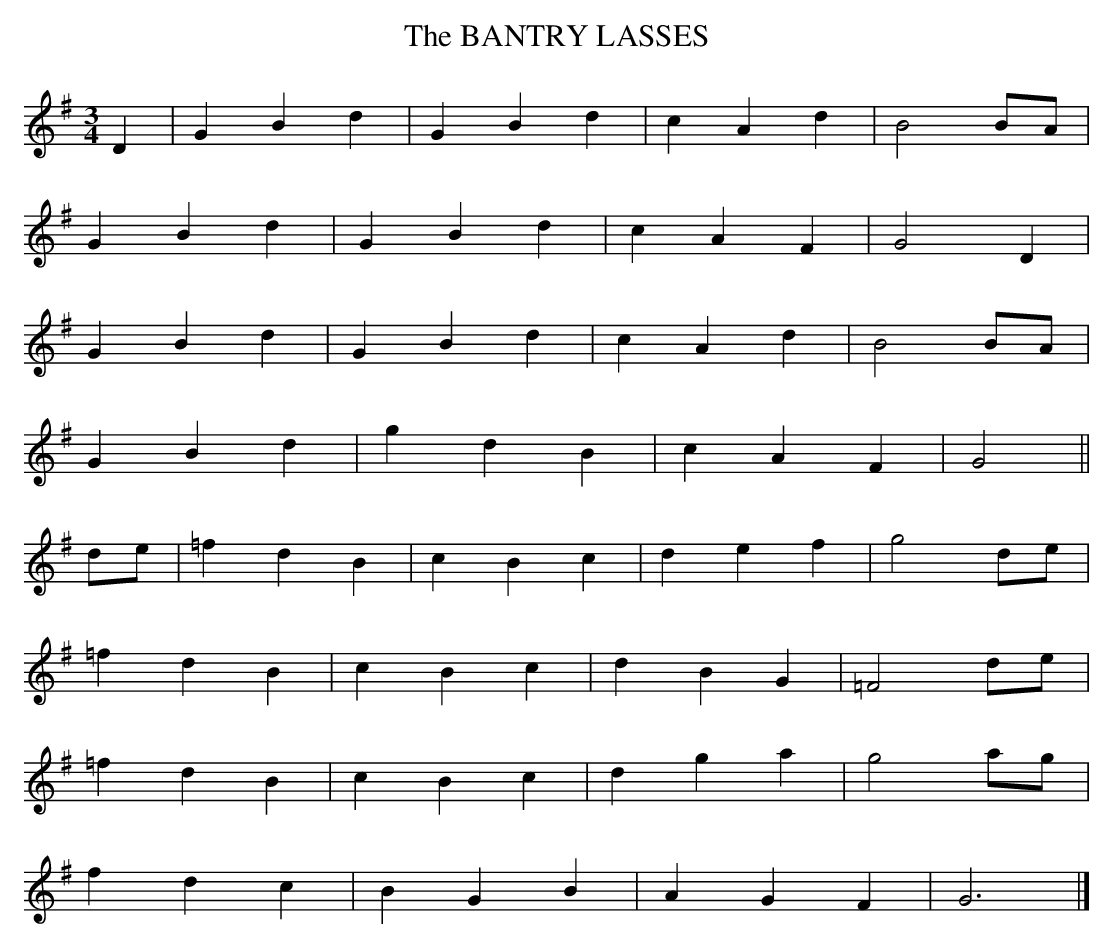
X:1
T:BANTRY LASSES, The
Y:"moderate"
M:3/4
L:1/8
K:G
D2|G2B2d2|G2B2d2|c2A2d2|B4BA|
G2B2d2|G2B2d2|c2A2F2|G4D2|
G2B2d2|G2B2d2|c2A2d2|B4BA|
G2B2d2|g2d2B2|c2A2F2|G4||
de|=f2d2B2|c2 B2c2|d2e2f2|g4 de|
=f2d2B2|c2B2c2|d2B2G2|=F4de|
=f2d2B2|c2B2c2|d2g2a2|g4ag|
f2d2c2|B2G2B2|A2G2F2|G6|]
